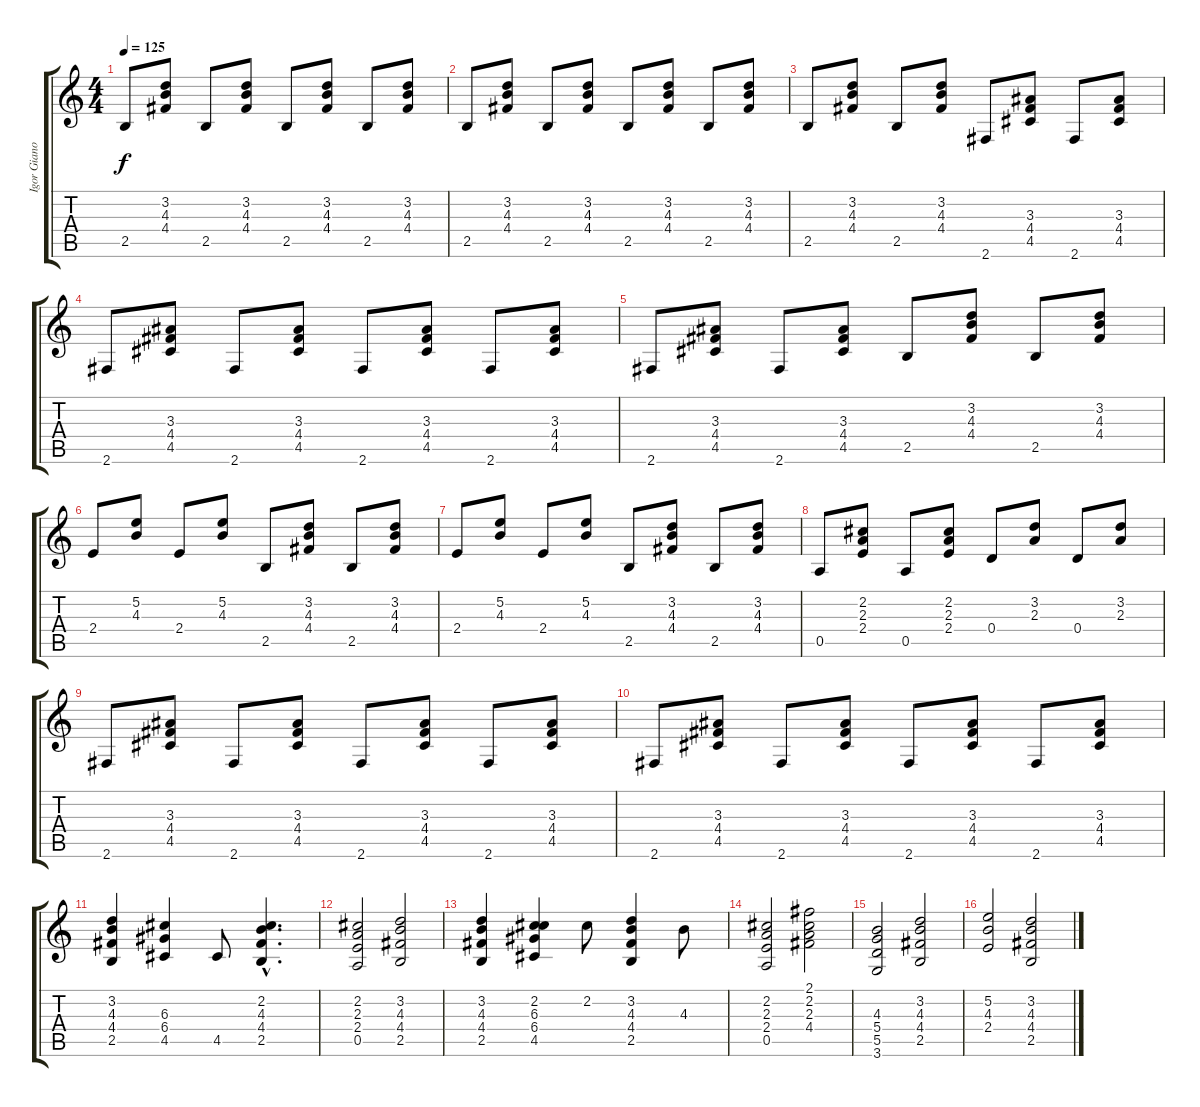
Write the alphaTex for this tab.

\track ("Igor Gianola - guitar" "Igor Giano") {instrument acousticguitarnylon}
\staff {score tabs}
\tuning (E4 B3 G3 D3 A2 E2) {hide}
\ts (4 4)
\tempo 125
\clef g2
\ks c
2.5.8{dy f} (3.2 4.3 4.4).8 2.5.8 (3.2 4.3 4.4).8 2.5.8 (3.2 4.3 4.4).8 2.5.8 (3.2 4.3 4.4).8 |
2.5.8 (3.2 4.3 4.4).8 2.5.8 (3.2 4.3 4.4).8 2.5.8 (3.2 4.3 4.4).8 2.5.8 (3.2 4.3 4.4).8 |
2.5.8 (3.2 4.3 4.4).8 2.5.8 (3.2 4.3 4.4).8 2.6.8 (3.3 4.4 4.5).8 2.6.8 (3.3 4.4 4.5).8 |
2.6.8 (3.3 4.4 4.5).8 2.6.8 (3.3 4.4 4.5).8 2.6.8 (3.3 4.4 4.5).8 2.6.8 (3.3 4.4 4.5).8 |
2.6.8 (3.3 4.4 4.5).8 2.6.8 (3.3 4.4 4.5).8 2.5.8 (3.2 4.3 4.4).8 2.5.8 (3.2 4.3 4.4).8 |
2.4.8 (5.2 4.3).8 2.4.8 (5.2 4.3).8 2.5.8 (3.2 4.3 4.4).8 2.5.8 (3.2 4.3 4.4).8 |
2.4.8 (5.2 4.3).8 2.4.8 (5.2 4.3).8 2.5.8 (3.2 4.3 4.4).8 2.5.8 (3.2 4.3 4.4).8 |
0.5.8 (2.2 2.3 2.4).8 0.5.8 (2.2 2.3 2.4).8 0.4.8 (3.2 2.3).8 0.4.8 (3.2 2.3).8 |
2.6.8 (3.3 4.4 4.5).8 2.6.8 (3.3 4.4 4.5).8 2.6.8 (3.3 4.4 4.5).8 2.6.8 (3.3 4.4 4.5).8 |
2.6.8 (3.3 4.4 4.5).8 2.6.8 (3.3 4.4 4.5).8 2.6.8 (3.3 4.4 4.5).8 2.6.8 (3.3 4.4 4.5).8 |
(3.2 4.3 4.4 2.5).4 (6.3 6.4 4.5).4 4.5.8 (2.2{hac} 4.3{hac} 4.4{hac} 2.5{hac}).4{d} |
(2.2 2.3 2.4 0.5).2 (3.2 4.3 4.4 2.5).2 |
(3.2 4.3 4.4 2.5).4 (2.2 6.3 6.4 4.5).4 2.2.8 (3.2 4.3 4.4 2.5).4 4.3.8 |
(2.2 2.3 2.4 0.5).2 (2.1 2.2 2.3 4.4).2 |
(4.3 5.4 5.5 3.6).2 (3.2 4.3 4.4 2.5).2 |
(5.2 4.3 2.4).2 (3.2 4.3 4.4 2.5).2
